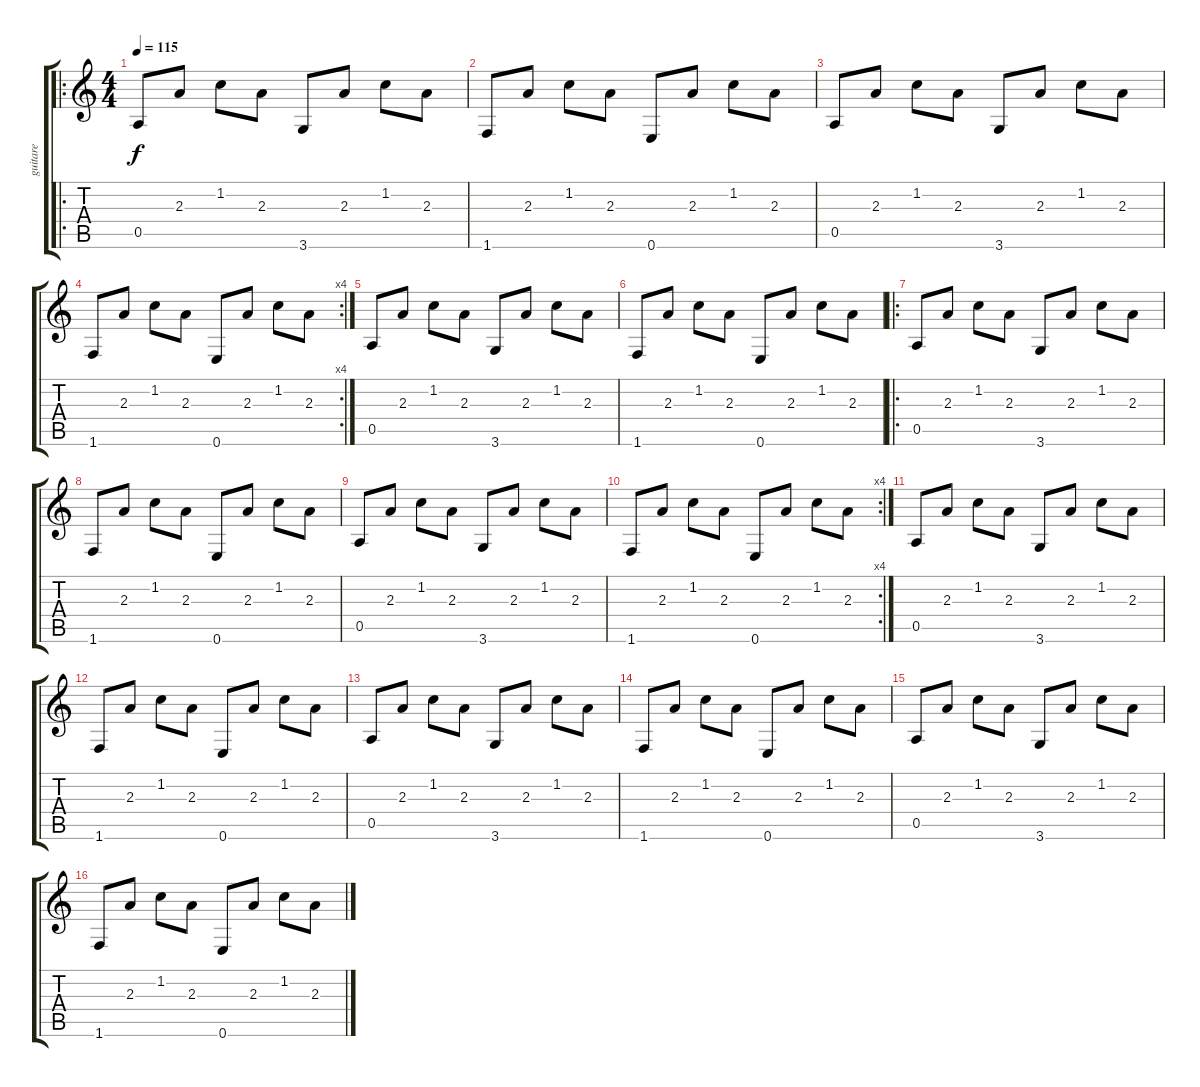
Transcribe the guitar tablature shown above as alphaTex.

\track ("guitare" "guitare") {instrument distortionguitar}
\staff {score tabs}
\tuning (E4 B3 G3 D3 A2 E2) {hide}
\ro
\ts (4 4)
\tempo 115
\clef g2
\ks c
0.5.8{dy f} 2.3.8 1.2.8 2.3.8 3.6.8 2.3.8 1.2.8 2.3.8 |
1.6.8 2.3.8 1.2.8 2.3.8 0.6.8 2.3.8 1.2.8 2.3.8 |
0.5.8 2.3.8 1.2.8 2.3.8 3.6.8 2.3.8 1.2.8 2.3.8 |
\rc 4
1.6.8 2.3.8 1.2.8 2.3.8 0.6.8 2.3.8 1.2.8 2.3.8 |
0.5.8 2.3.8 1.2.8 2.3.8 3.6.8 2.3.8 1.2.8 2.3.8 |
1.6.8 2.3.8 1.2.8 2.3.8 0.6.8 2.3.8 1.2.8 2.3.8 |
\ro
0.5.8 2.3.8 1.2.8 2.3.8 3.6.8 2.3.8 1.2.8 2.3.8 |
1.6.8 2.3.8 1.2.8 2.3.8 0.6.8 2.3.8 1.2.8 2.3.8 |
0.5.8 2.3.8 1.2.8 2.3.8 3.6.8 2.3.8 1.2.8 2.3.8 |
\rc 4
1.6.8 2.3.8 1.2.8 2.3.8 0.6.8 2.3.8 1.2.8 2.3.8 |
0.5.8 2.3.8 1.2.8 2.3.8 3.6.8 2.3.8 1.2.8 2.3.8 |
1.6.8 2.3.8 1.2.8 2.3.8 0.6.8 2.3.8 1.2.8 2.3.8 |
0.5.8 2.3.8 1.2.8 2.3.8 3.6.8 2.3.8 1.2.8 2.3.8 |
1.6.8 2.3.8 1.2.8 2.3.8 0.6.8 2.3.8 1.2.8 2.3.8 |
0.5.8 2.3.8 1.2.8 2.3.8 3.6.8 2.3.8 1.2.8 2.3.8 |
1.6.8 2.3.8 1.2.8 2.3.8 0.6.8 2.3.8 1.2.8 2.3.8
